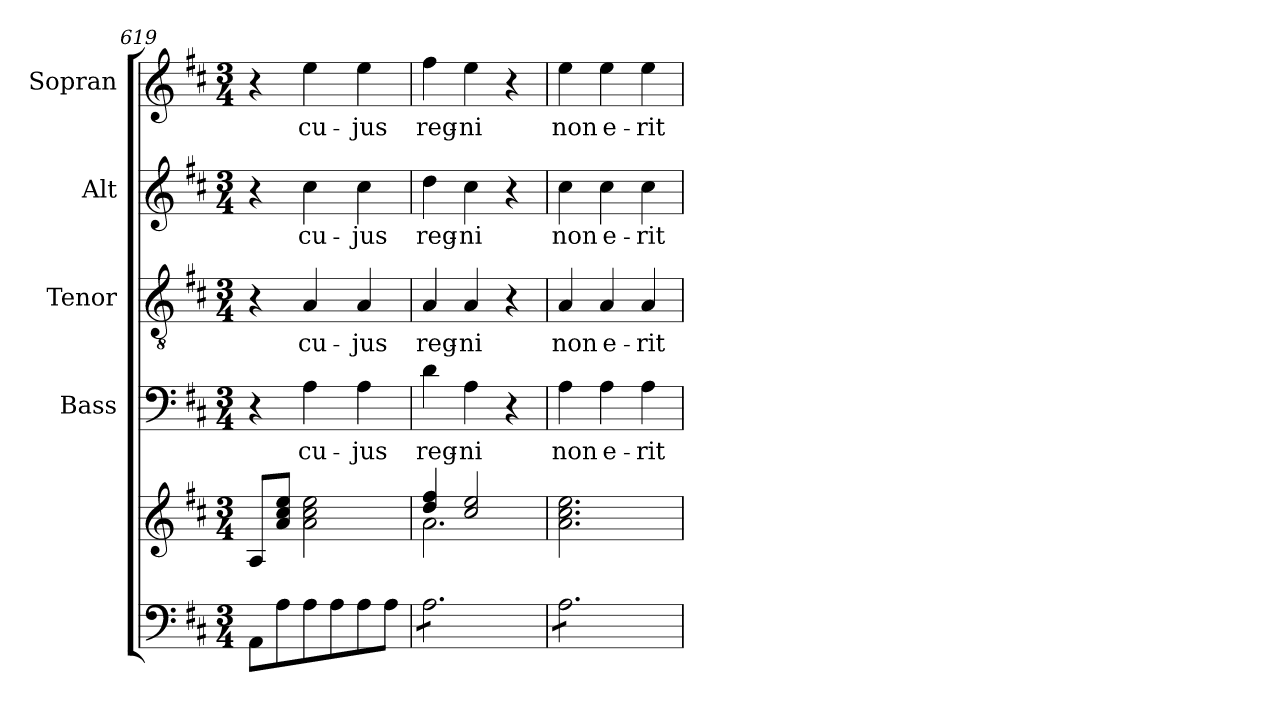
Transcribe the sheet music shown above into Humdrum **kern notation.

**kern	**kern	**kern	**text	**kern	**text	**kern	**text	**kern	**text
*part5	*part5	*part4	*part4	*part3	*part3	*part2	*part2	*part1	*part1
*staff6	*staff5	*staff4	*staff4	*staff3	*staff3	*staff2	*staff2	*staff1	*staff1
*	*	*I"Bass	*	*I"Tenor	*	*I"Alt	*	*I"Sopran	*
*	*	*I'B.	*	*I'T.	*	*I'A.	*	*I'S.	*
!!LO:PB:g=z
*clefF4	*clefG2	*clefF4	*	*clefGv2	*	*clefG2	*	*clefG2	*
*k[f#c#]	*k[f#c#]	*k[f#c#]	*	*k[f#c#]	*	*k[f#c#]	*	*k[f#c#]	*
*D:	*D:	*D:	*	*D:	*	*D:	*	*D:	*
*M3/4	*M3/4	*M3/4	*	*M3/4	*	*M3/4	*	*M3/4	*
=619	=619	=619	=619	=619	=619	=619	=619	=619	=619
8AA\L	8A/L	4r	.	4r	.	4r	.	4r	.
8A\	8a/ 8cc#/ 8ee/J	.	.	.	.	.	.	.	.
!	!	!	!LO:LY:b	!	!LO:LY:b	!	!LO:LY:b	!	!LO:LY:b
8A\	2a\ 2cc#\ 2ee\	4A\	cu-	4A/	cu-	4cc#\	cu-	4ee\	cu-
8A\	.	.	.	.	.	.	.	.	.
!	!	!	!LO:LY:b	!	!LO:LY:b	!	!LO:LY:b	!	!LO:LY:b
8A\	.	4A\	-jus	4A/	-jus	4cc#\	-jus	4ee\	-jus
8A\J	.	.	.	.	.	.	.	.	.
=620	=620	=620	=620	=620	=620	=620	=620	=620	=620
*	*^	*	*	*	*	*	*	*	*
!	!	!	!	!LO:LY:b	!	!LO:LY:b	!	!LO:LY:b	!	!LO:LY:b
*tremolo	*	*	*	*	*	*	*	*	*	*
8A\L	4dd/ 4ff#/	2.a\	4d\	reg-	4A/	reg-	4dd\	reg-	4ff#\	reg-
8A\	.	.	.	.	.	.	.	.	.	.
!	!	!	!	!LO:LY:b	!	!LO:LY:b	!	!LO:LY:b	!	!LO:LY:b
8A\	2cc#/ 2ee/	.	4A\	-ni	4A/	-ni	4cc#\	-ni	4ee\	-ni
8A\	.	.	.	.	.	.	.	.	.	.
8A\	.	.	4r	.	4r	.	4r	.	4r	.
8A\J	.	.	.	.	.	.	.	.	.	.
*	*v	*v	*	*	*	*	*	*	*	*
=621	=621	=621	=621	=621	=621	=621	=621	=621	=621
!	!	!	!LO:LY:b	!	!LO:LY:b	!	!LO:LY:b	!	!LO:LY:b
8A\L	2.a\ 2.cc#\ 2.ee\	4A\	non	4A/	non	4cc#\	non	4ee\	non
8A\	.	.	.	.	.	.	.	.	.
!	!	!	!LO:LY:b	!	!LO:LY:b	!	!LO:LY:b	!	!LO:LY:b
8A\	.	4A\	e-	4A/	e-	4cc#\	e-	4ee\	e-
8A\	.	.	.	.	.	.	.	.	.
!	!	!	!LO:LY:b	!	!LO:LY:b	!	!LO:LY:b	!	!LO:LY:b
8A\	.	4A\	-rit	4A/	-rit	4cc#\	-rit	4ee\	-rit
8A\J	.	.	.	.	.	.	.	.	.
*Xtremolo	*	*	*	*	*	*	*	*	*
=	=	=	=	=	=	=	=	=	=
*-	*-	*-	*-	*-	*-	*-	*-	*-	*-
